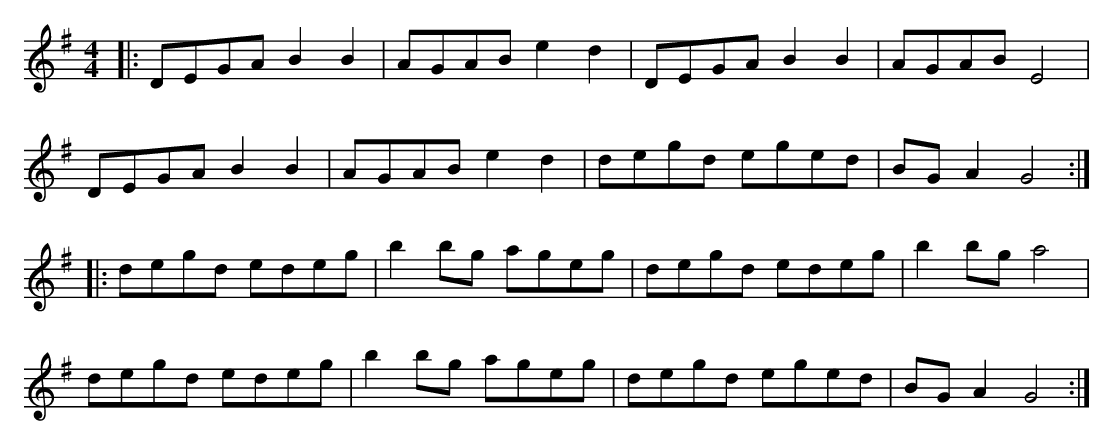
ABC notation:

X:1
M:4/4
K:G
|:DEGA B2 B2|AGAB e2 d2|DEGA B2 B2|AGAB E4|
DEGA B2 B2|AGAB e2 d2|degd eged|BG A2 G4:|
|:degd edeg|b2 bg ageg|degd edeg|b2 bg a4|
degd edeg|b2 bg ageg|degd eged|BG A2 G4:|
